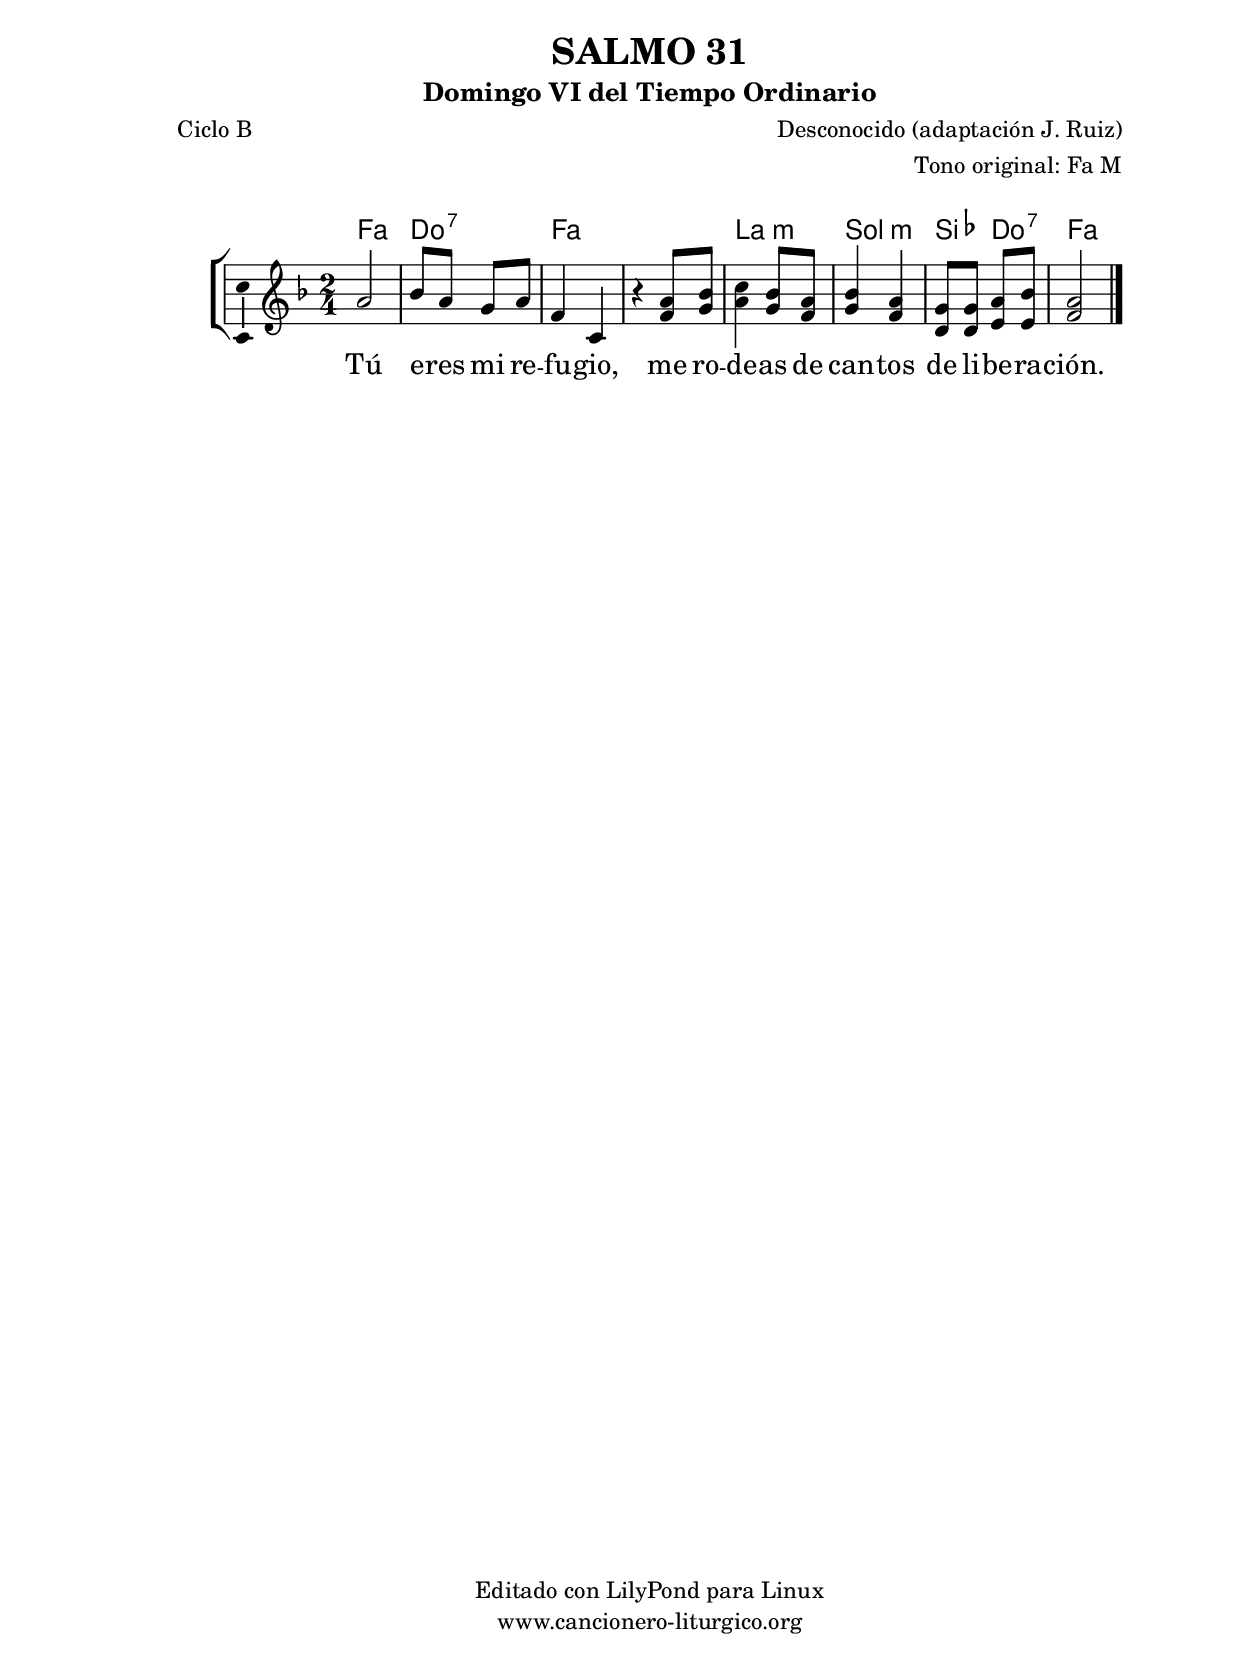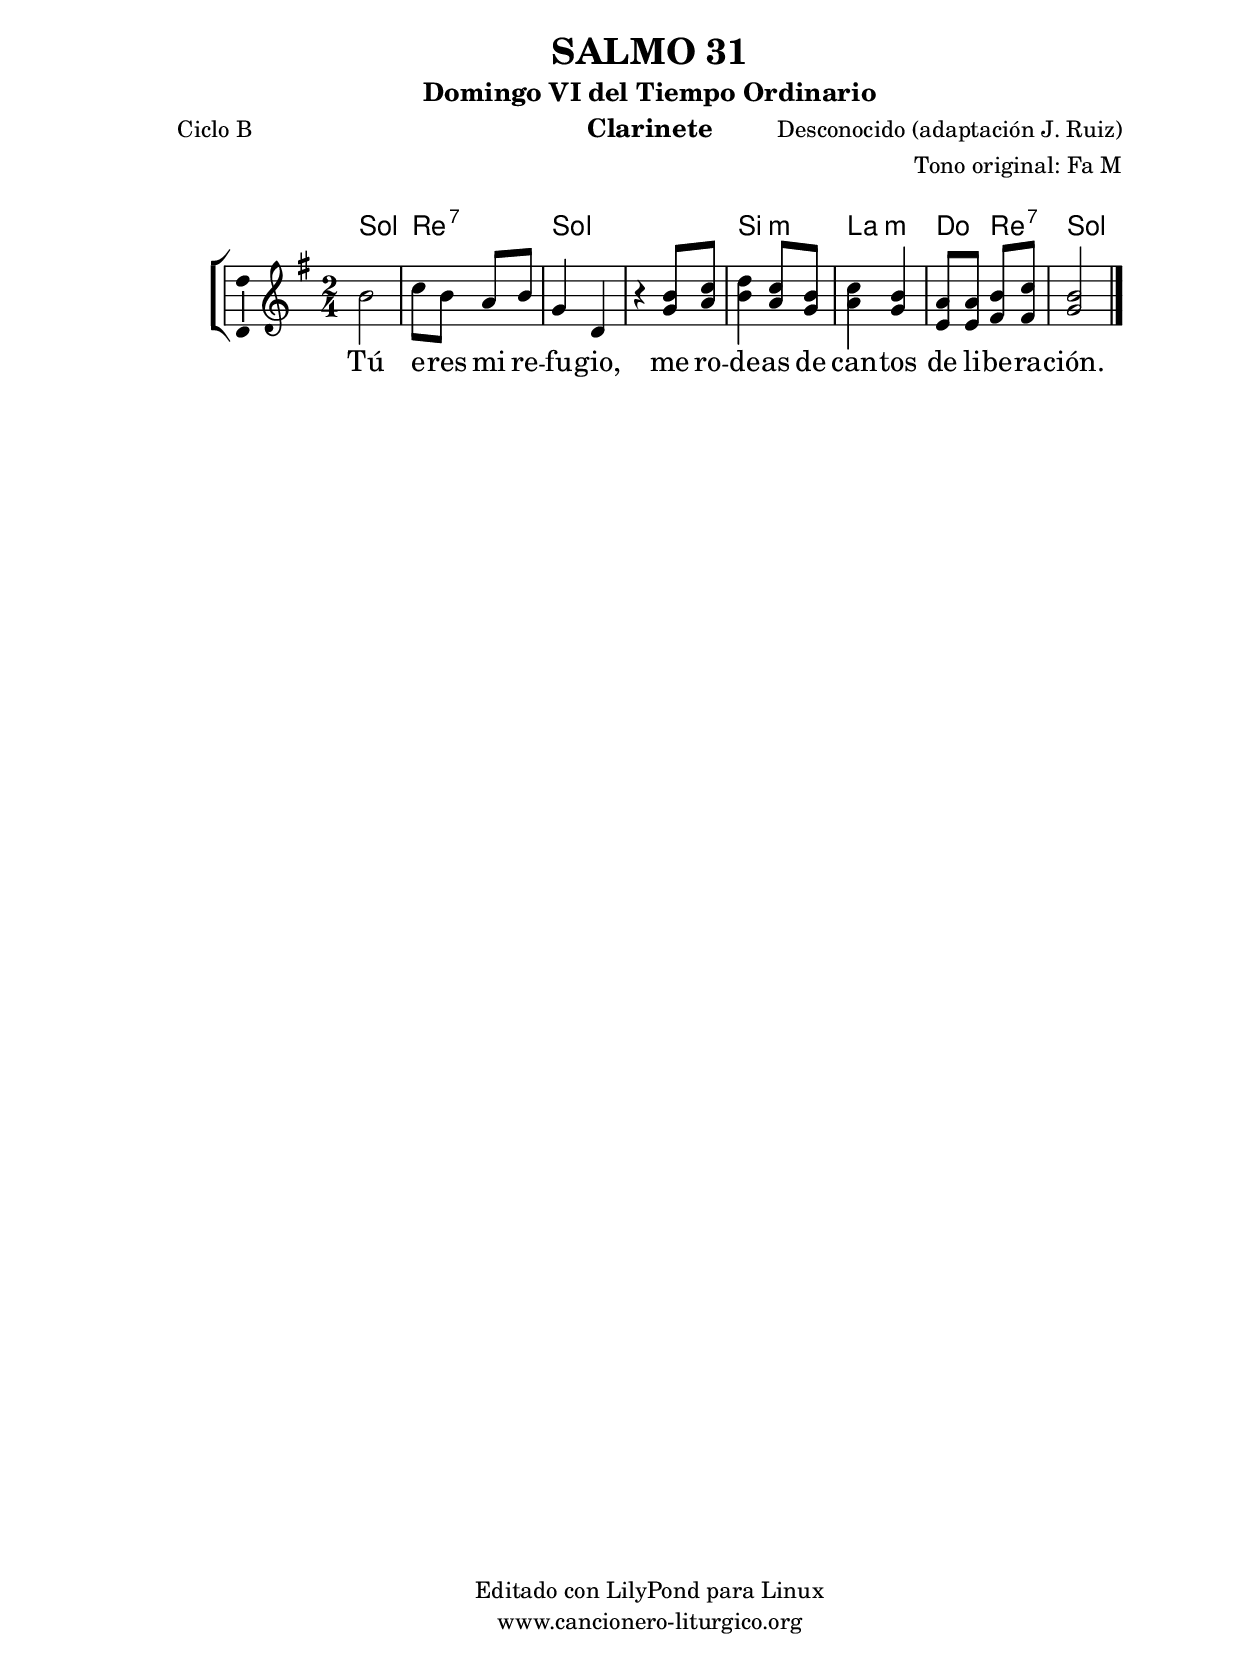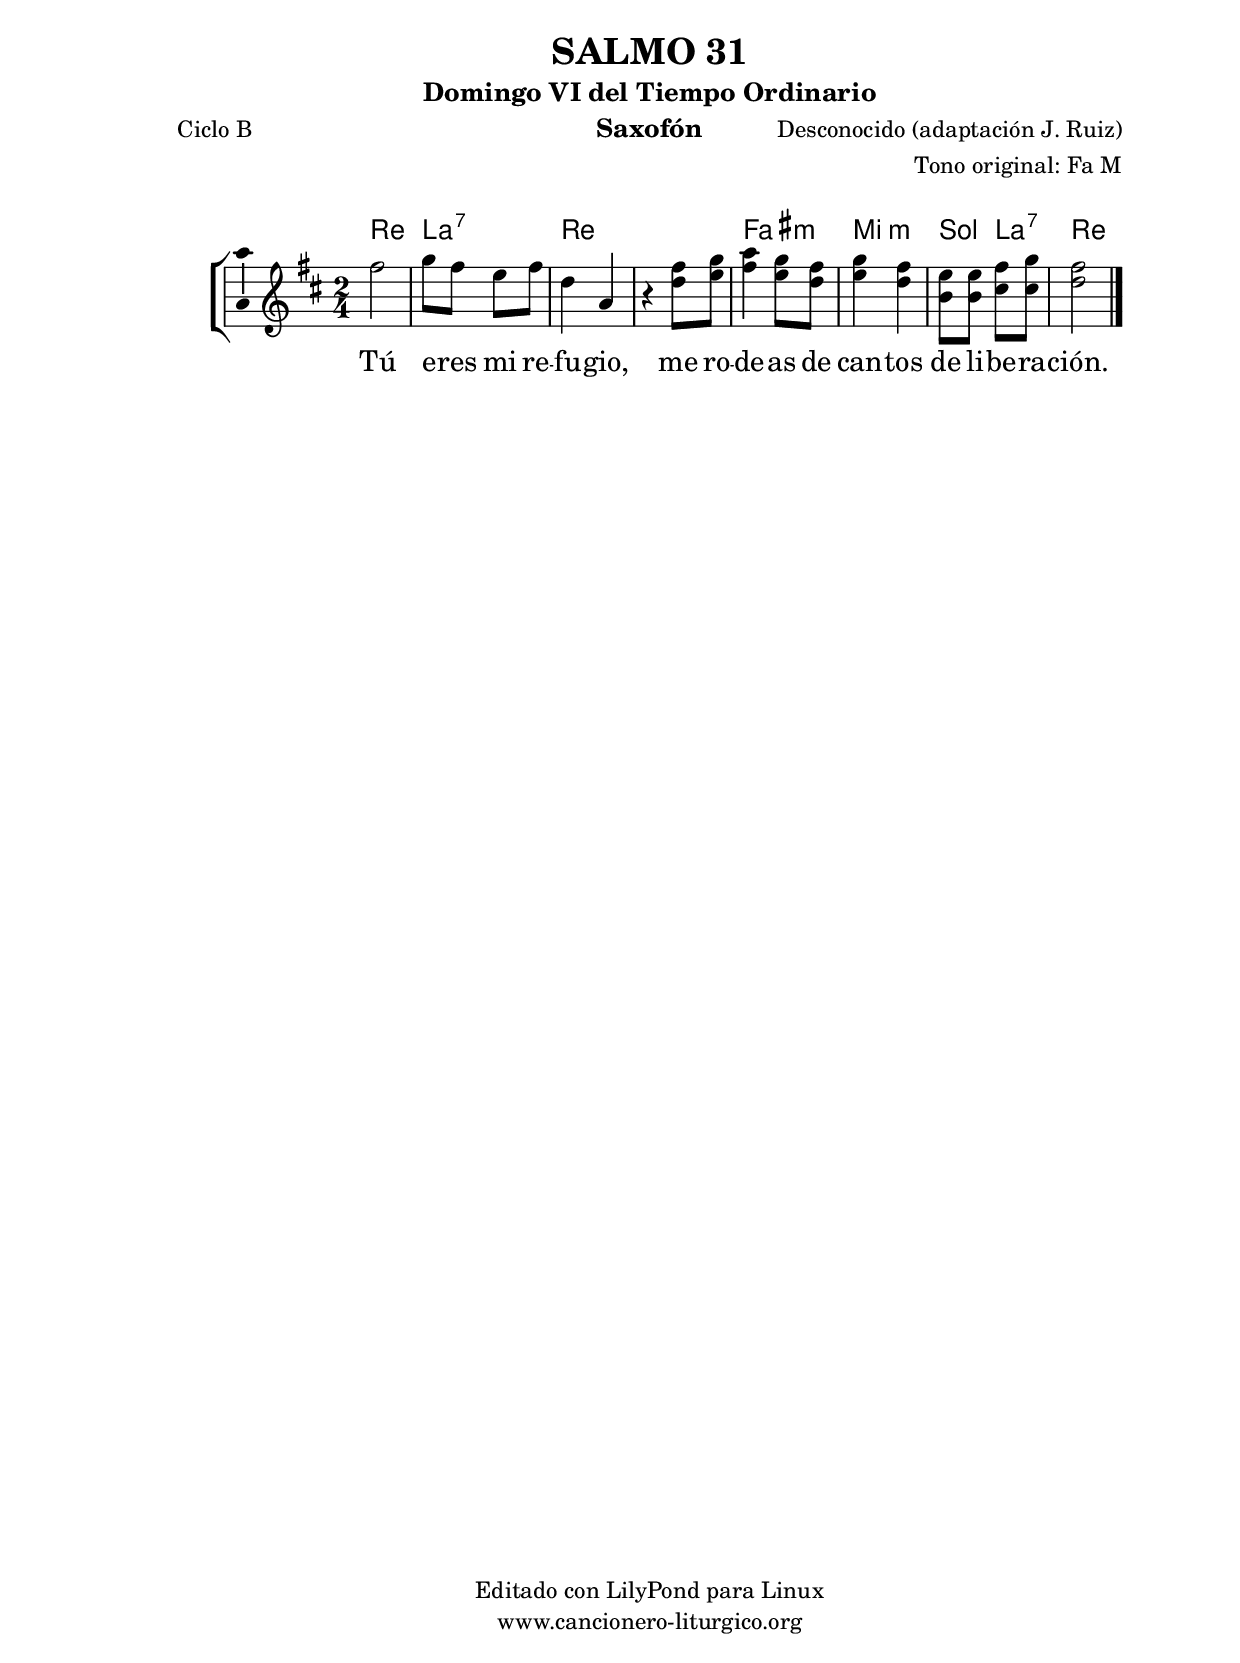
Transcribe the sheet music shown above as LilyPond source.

%
%para convertir .midi en .wav:
%timidity filename.midi -Ow -o finename.wav
%
%
%Para convertir de .wav a .mp3:
%lame -h -m j filename.wav
%
%
%para escuchar el midi:
%timidity nombrefichero.midi
%


%versión de lilypond para la que se ha escrito esta partitura:
\version "2.16.0"

	%Tamaño papel
	#(set-default-paper-size "a4")
	%Tamaño partitura
	#(set-global-staff-size 20)
	%No responde al pulsar sobre una nota
	#(ly:set-option 'point-and-click #f)

%parámetros del encabezamiento:
\header {
	title = "SALMO 31"
	subtitle = "Domingo VI del Tiempo Ordinario"
	composer = "Desconocido (adaptación J. Ruiz)"
	poet = "Ciclo B"
	meter = ""
	arranger = "Tono original: Fa M"
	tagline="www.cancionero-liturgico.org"
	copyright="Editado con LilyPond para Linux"
	tiempo = "Ordinario"
	usos = "Salmo"
	letra = "Tú eres mi refugio, me rodeas de cantos de liberación."
	}

%parámetros asociados al papel:
\paper  {
	oddHeaderMarkup = \markup {\fill-line { \on-the-fly #not-first-page \fromproperty #'header:title \on-the-fly #not-first-page \fromproperty #'header:composer }}
	evenHeaderMarkup = \markup {\fill-line { \fromproperty #'header:composer \fromproperty #'header:title }}
	#(set-paper-size "a4")
	print-page-number = ##f
	first-page-number = 1
	print-first-page-number = ##f
%	head-separation = 3.0 \cm
	top-margin = 2.0 \cm
	bottom-margin = 0.5\cm
%%%	bottom-margin = -1.0\cm
	left-margin = 3.0 \cm
	line-width = 16.0 \cm 
	indent = 8\mm
	interscoreline = 2.\mm
	between-system-space = 15\mm
%	para que las partituras no llenen la hoja:
	ragged-bottom = ##t
%	idem para la última hoja:
	ragged-last-bottom = ##f
%	para que las partituras llenen el ancho del papel:
	ragged-last = ##f
	after-title-space = 2.5 \cm
%page-count=1
%system-count=8

	%Flexible Vertical Spacing
%	markup-markup-spacing =
%	#'((basic-distance . 15) (minimum-distance . 15) (padding . 3))
	markup-system-spacing =
	#'((basic-distance . 15) (minimum-distance . 15) (padding . 3))
	system-system-spacing =
	#'((basic-distance . 15) (minimum-distance . 15) (padding . 3))
	score-system-spacing =
	#'((basic-distance . 15) (minimum-distance . 15) (padding . 5))
%	top-system-spacing = % header
%	#'((basic-distance . 8) (minimum-distance . 0) (padding . 3))
%	top-markup-spacing =
%	#'((basic-distance . 20) (minimum-distance . 20) (padding . 3))
	last-bottom-spacing = % footer
	#'((basic-distance . 5) (minimum-distance . 5) (padding . 3))
%	score-markup-spacing =
%	#'((basic-distance . 16) (minimum-distance . 13) (padding . 3))

	}


%parámetros que afectan a toda la partitura:
global =  {
	%clave de sol (G):
	\clef G
	%armadura:
%	\transpose e f
	\key f \major
	\tempo 4=100
	\set Score.tempoHideNote = ##t
	}


acordes = {
	\italianChords
	\chordmode {
%	\transpose e f
{

f2 c:7 f2 f a:m g:m bes4 c:7 f2

	}
	}
}

melodia = 
%	\transpose e f
{
	\relative c''{

\time 2/4

a2
bes8 a g a
f4 c
r4 <f a>8 <g bes>
<a c>4 <g bes>8 <f a>
<g bes>4 <f a>
<d g>8 <d g> <e a> <e bes'>
<f a>2

	\bar "|."
	}
	}


texto = \lyricmode {
Tú e -- res mi re -- fu -- gio,
me ro -- de -- as de can -- tos de li -- be -- ra -- ción.
	}


acordesStaff = \context ChordNames = acordesStaff <<
	\set chordChanges = ##t
	\acordes
	>>


vozStaff = \context Voice = vozStaff
\with {\consists "Ambitus_engraver"}
<<
%	\set Staff.instrumentName = ""
%	\set Staff.shortInstrumentName = ""
%	\set Staff.midiInstrument = #"clarinet"
%	\set Staff.midiInstrument = #"cello"
%	\set Staff.midiInstrument = #"flute"
	\set Staff.midiInstrument = #"electric guitar (jazz)"
%	\set Staff.midiInstrument = #"english horn"
%	\set Staff.midiInstrument = #"violin"
%	\set Staff.midiInstrument = #"glockenspiel"
	\set Staff.midiMinimumVolume = #0.7
	\set Staff.midiMaximumVolume = #0.9
	\global
	\melodia
	>>


textoStaff = \context Lyrics = textoStaff <<
	\lyricsto vozStaff \texto
	>>

\book {
	\score {
		\context ChoirStaff {
			\override StaffGroup.SystemStartBracket #'collapse-height = #1
			\override Score.SystemStartBar #'collapse-height = #1
			<<
			\acordesStaff
			\vozStaff
			\textoStaff
			>>
			}
		\layout {
	    		\context {
				\Lyrics
				\override LyricText #'font-size = #2
				}
	   		 \context {
				\Score
				%fontSize = #3
				\override StaffSymbol #'staff-space = #(magstep +3)
				%\override Beam #'thickness = #0.55
				%\override SpacingSpanner #'spacing-increment = #1.0
				%\override Slur #'height-limit = #1.5
				}
			}
		}
	\score {
		\unfoldRepeats
		\context ChoirStaff {
			<<
			\acordesStaff
			\vozStaff
			>>
			}
		\midi {
	  		\context {
	  			\Score
				tempoWholesPerMinute = #(ly:make-moment 70 4)
				}
			}
		}
	}

%Partitura para clarinete
#(define output-suffix "C")
\book {
	\header{
		instrument = "Clarinete"
		}
	\score {
		\context ChoirStaff {
			\override StaffGroup.SystemStartBracket #'collapse-height = #1
			\override Score.SystemStartBar #'collapse-height = #1
\transpose c d
			<<
			\acordesStaff
			\vozStaff
			\textoStaff
			>>
			}
		\layout {
	    		\context {
				\Lyrics
				\override LyricText #'font-size = #2
				}
	   		 \context {
				\Score
				%fontSize = #3
				\override StaffSymbol #'staff-space = #(magstep +3)
				%\override Beam #'thickness = #0.55
				%\override SpacingSpanner #'spacing-increment = #1.0
				%\override Slur #'height-limit = #1.5
				}
			}
		}
	}

%Partitura para saxofón
#(define output-suffix "S")
\book {
	\header{
		instrument = "Saxofón"
		}
	\score {
		\context ChoirStaff {
			\override StaffGroup.SystemStartBracket #'collapse-height = #1
			\override Score.SystemStartBar #'collapse-height = #1
\transpose c a
			<<
			\acordesStaff
			\vozStaff
			\textoStaff
			>>
			}
		\layout {
	    		\context {
				\Lyrics
				\override LyricText #'font-size = #2
				}
	   		 \context {
				\Score
				%fontSize = #3
				\override StaffSymbol #'staff-space = #(magstep +3)
				%\override Beam #'thickness = #0.55
				%\override SpacingSpanner #'spacing-increment = #1.0
				%\override Slur #'height-limit = #1.5
				}
			}
		}
	}

